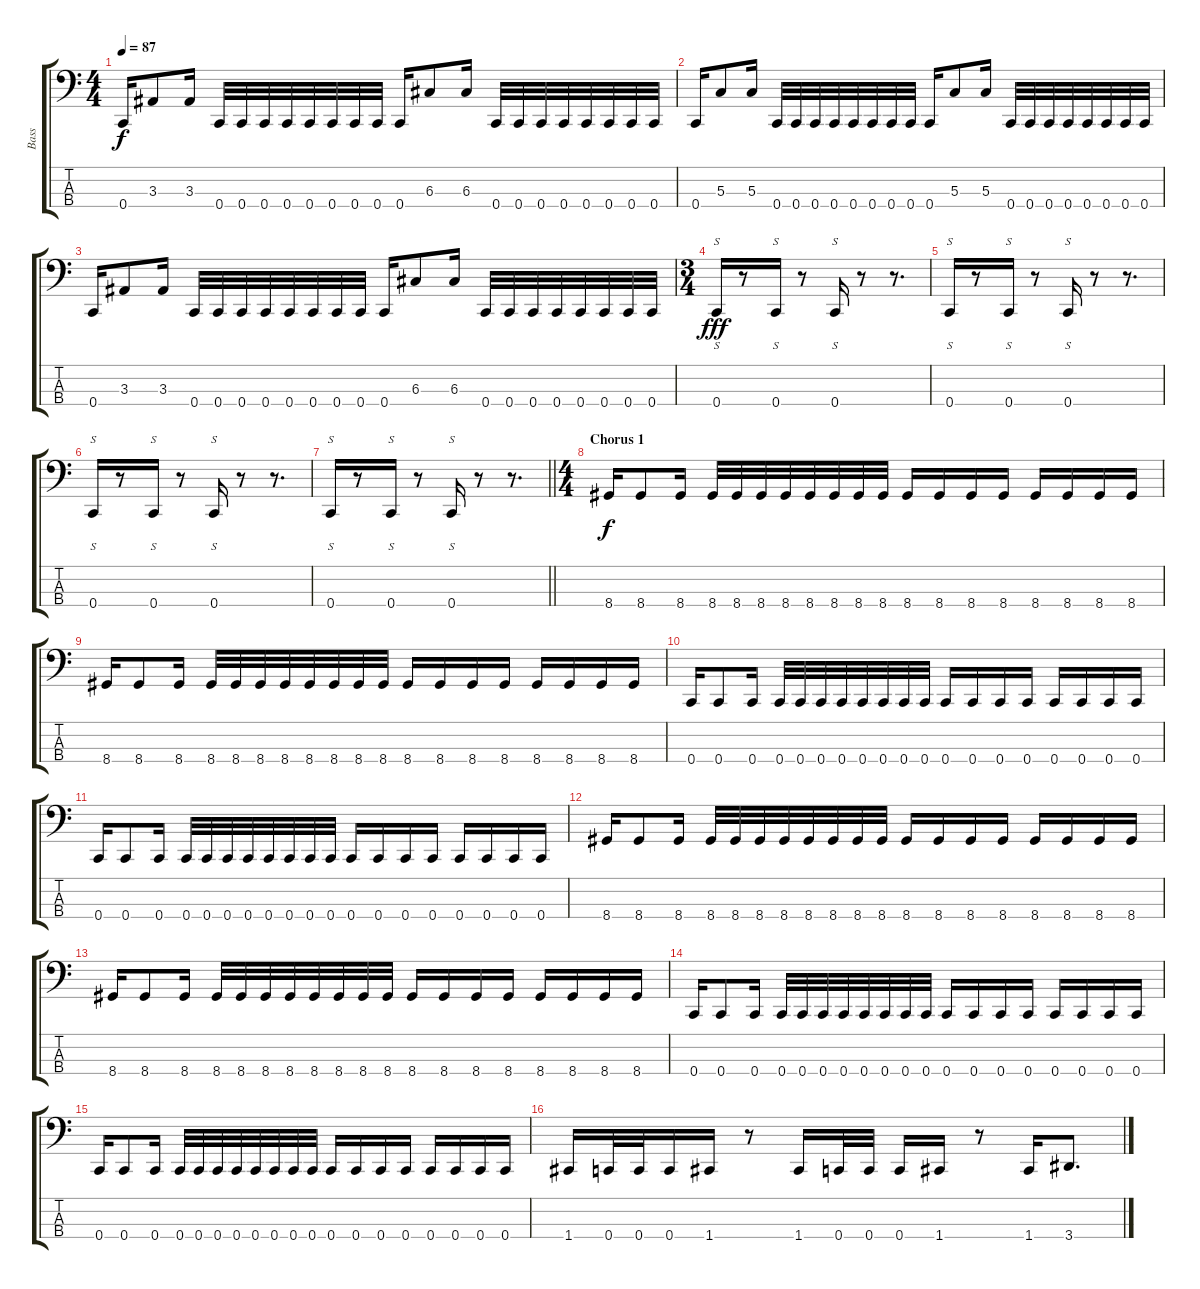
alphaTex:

\track ("Bass" "Bass") {instrument electricbassfinger}
\staff {score tabs}
\tuning (F2 C2 G1 C1) {hide}
\ts (4 4)
\tempo 87
\clef f4
\ks c
0.4.16{dy f} 3.3.8 3.3.16 0.4.32 0.4.32 0.4.32 0.4.32 0.4.32 0.4.32 0.4.32 0.4.32 0.4.16 6.3.8 6.3.16 0.4.32 0.4.32 0.4.32 0.4.32 0.4.32 0.4.32 0.4.32 0.4.32 |
0.4.16 5.3.8 5.3.16 0.4.32 0.4.32 0.4.32 0.4.32 0.4.32 0.4.32 0.4.32 0.4.32 0.4.16 5.3.8 5.3.16 0.4.32 0.4.32 0.4.32 0.4.32 0.4.32 0.4.32 0.4.32 0.4.32 |
0.4.16 3.3.8 3.3.16 0.4.32 0.4.32 0.4.32 0.4.32 0.4.32 0.4.32 0.4.32 0.4.32 0.4.16 6.3.8 6.3.16 0.4.32 0.4.32 0.4.32 0.4.32 0.4.32 0.4.32 0.4.32 0.4.32 |
\ts (3 4)
0.4.16{s dy fff} r.8 0.4.16{s} r.8 0.4.16{s} r.8 r.8{d} |
0.4.16{s} r.8 0.4.16{s} r.8 0.4.16{s} r.8 r.8{d} |
0.4.16{s} r.8 0.4.16{s} r.8 0.4.16{s} r.8 r.8{d} |
\barLineRight lightlight
0.4.16{s} r.8 0.4.16{s} r.8 0.4.16{s} r.8 r.8{d} |
\ts (4 4)
\section ("" "Chorus 1")
8.4.16{dy f} 8.4.8 8.4.16 8.4.32 8.4.32 8.4.32 8.4.32 8.4.32 8.4.32 8.4.32 8.4.32 8.4.16 8.4.16 8.4.16 8.4.16 8.4.16 8.4.16 8.4.16 8.4.16 |
8.4.16 8.4.8 8.4.16 8.4.32 8.4.32 8.4.32 8.4.32 8.4.32 8.4.32 8.4.32 8.4.32 8.4.16 8.4.16 8.4.16 8.4.16 8.4.16 8.4.16 8.4.16 8.4.16 |
0.4.16 0.4.8 0.4.16 0.4.32 0.4.32 0.4.32 0.4.32 0.4.32 0.4.32 0.4.32 0.4.32 0.4.16 0.4.16 0.4.16 0.4.16 0.4.16 0.4.16 0.4.16 0.4.16 |
0.4.16 0.4.8 0.4.16 0.4.32 0.4.32 0.4.32 0.4.32 0.4.32 0.4.32 0.4.32 0.4.32 0.4.16 0.4.16 0.4.16 0.4.16 0.4.16 0.4.16 0.4.16 0.4.16 |
8.4.16 8.4.8 8.4.16 8.4.32 8.4.32 8.4.32 8.4.32 8.4.32 8.4.32 8.4.32 8.4.32 8.4.16 8.4.16 8.4.16 8.4.16 8.4.16 8.4.16 8.4.16 8.4.16 |
8.4.16 8.4.8 8.4.16 8.4.32 8.4.32 8.4.32 8.4.32 8.4.32 8.4.32 8.4.32 8.4.32 8.4.16 8.4.16 8.4.16 8.4.16 8.4.16 8.4.16 8.4.16 8.4.16 |
0.4.16 0.4.8 0.4.16 0.4.32 0.4.32 0.4.32 0.4.32 0.4.32 0.4.32 0.4.32 0.4.32 0.4.16 0.4.16 0.4.16 0.4.16 0.4.16 0.4.16 0.4.16 0.4.16 |
0.4.16 0.4.8 0.4.16 0.4.32 0.4.32 0.4.32 0.4.32 0.4.32 0.4.32 0.4.32 0.4.32 0.4.16 0.4.16 0.4.16 0.4.16 0.4.16 0.4.16 0.4.16 0.4.16 |
1.4.16 0.4.32 0.4.32 0.4.16 1.4.16 r.8 1.4.16 0.4.32 0.4.32 0.4.16 1.4.16 r.8 1.4.16 3.4.8{d}
